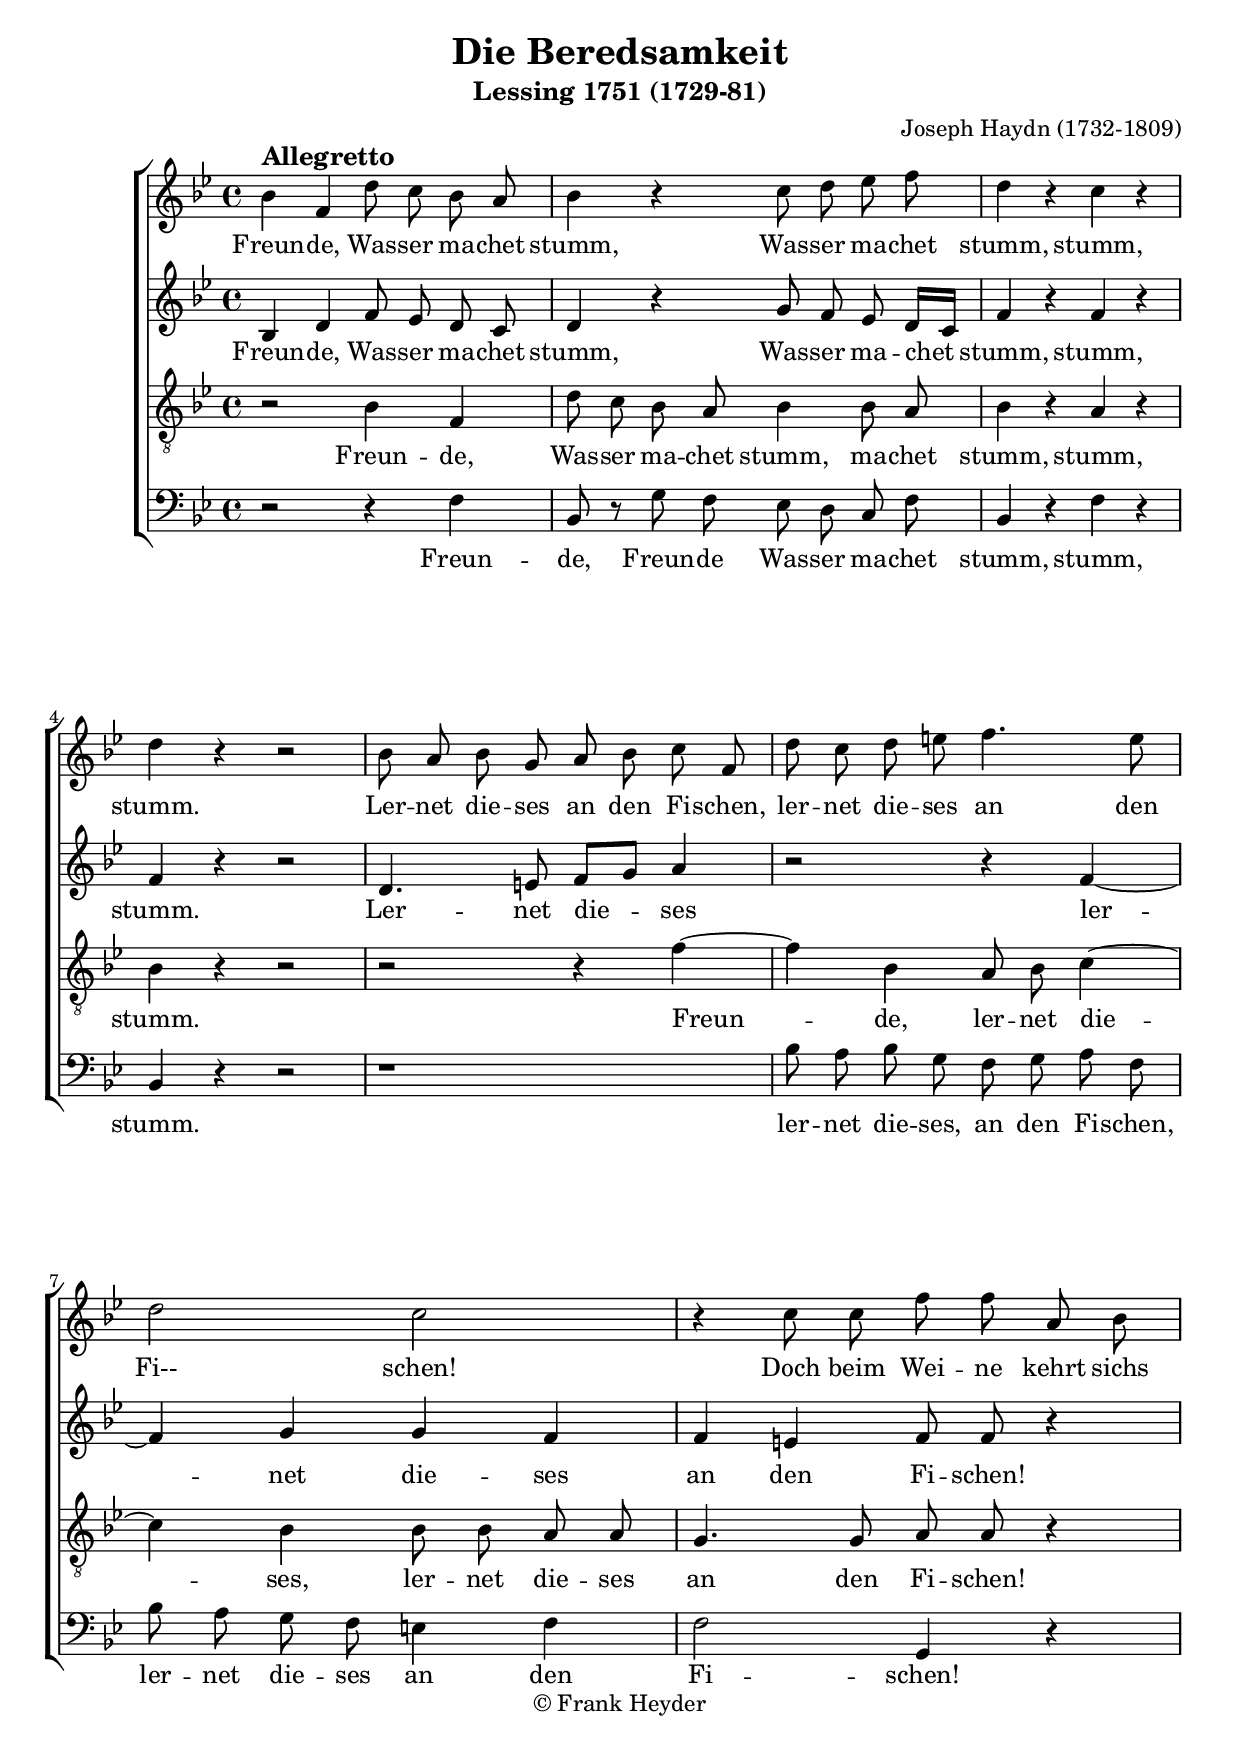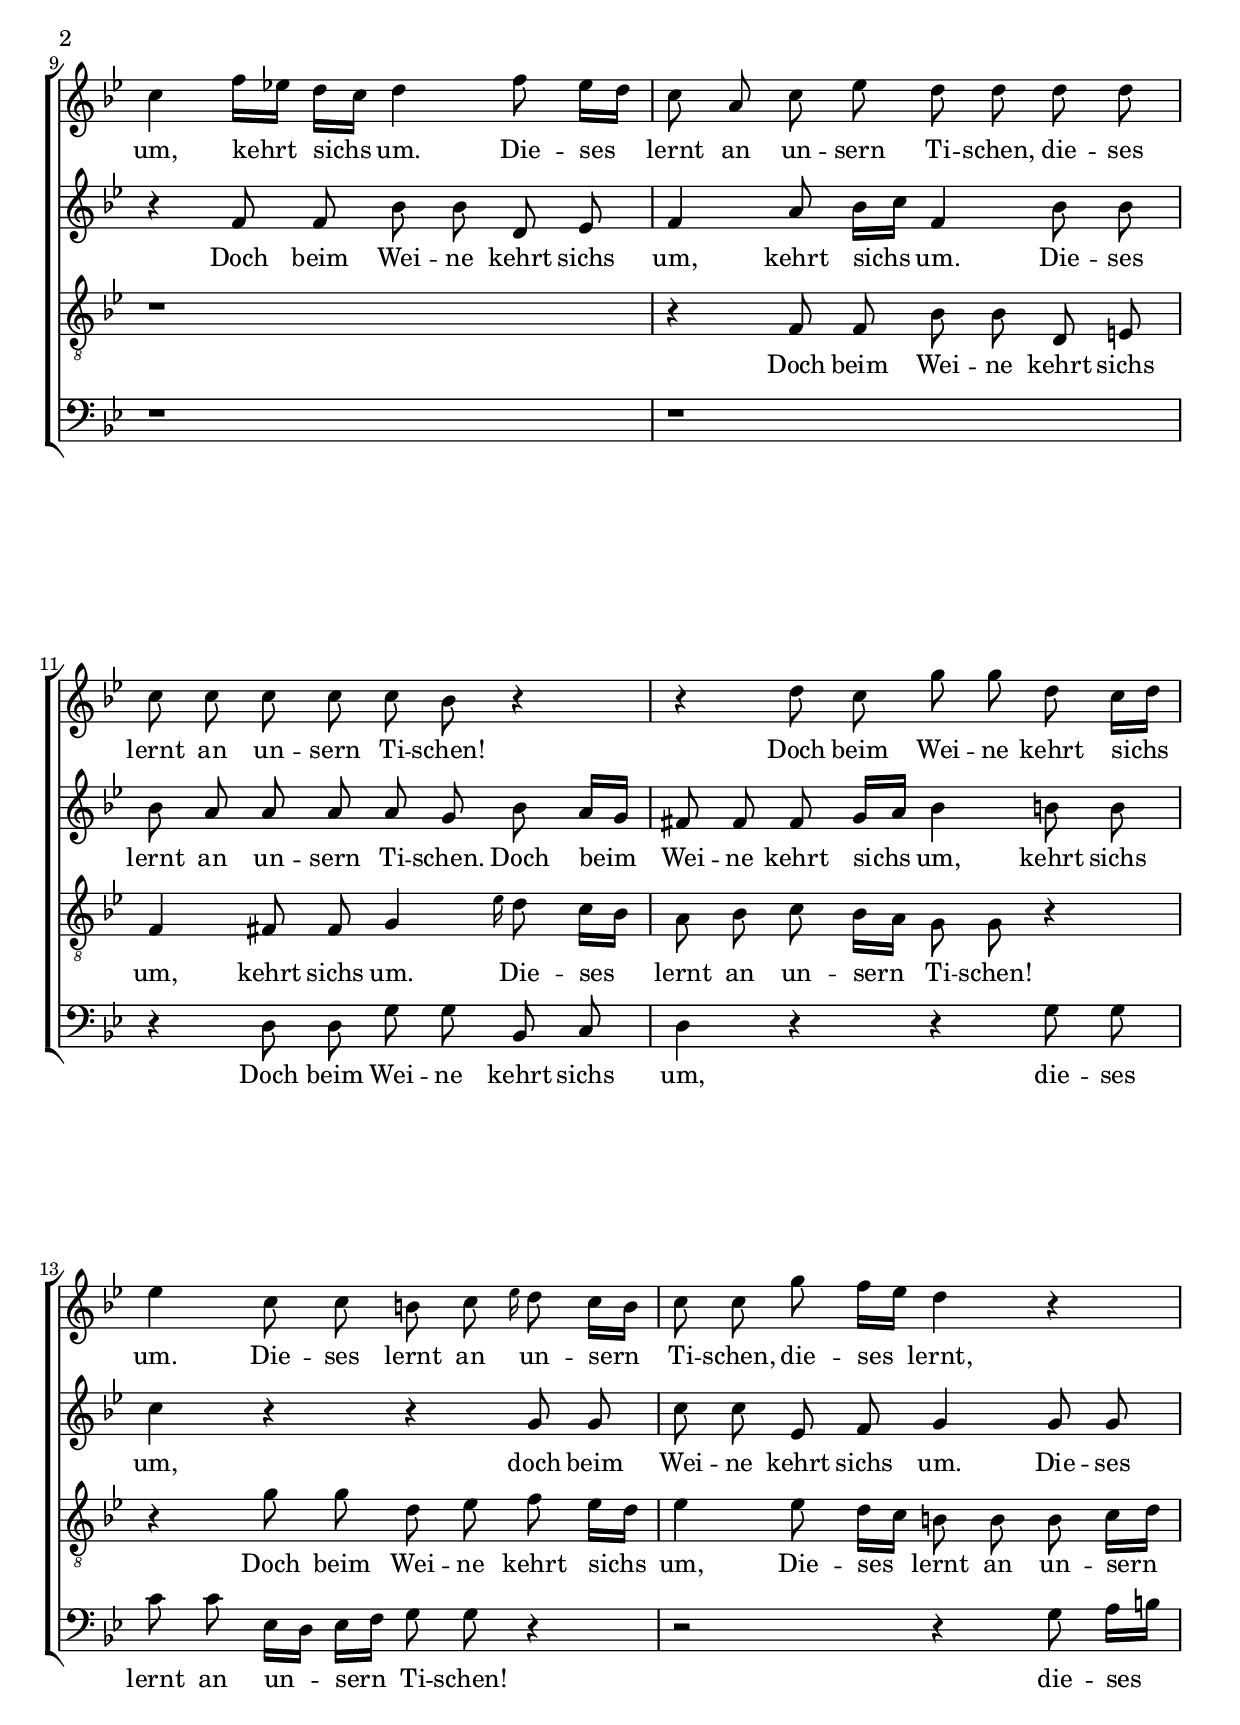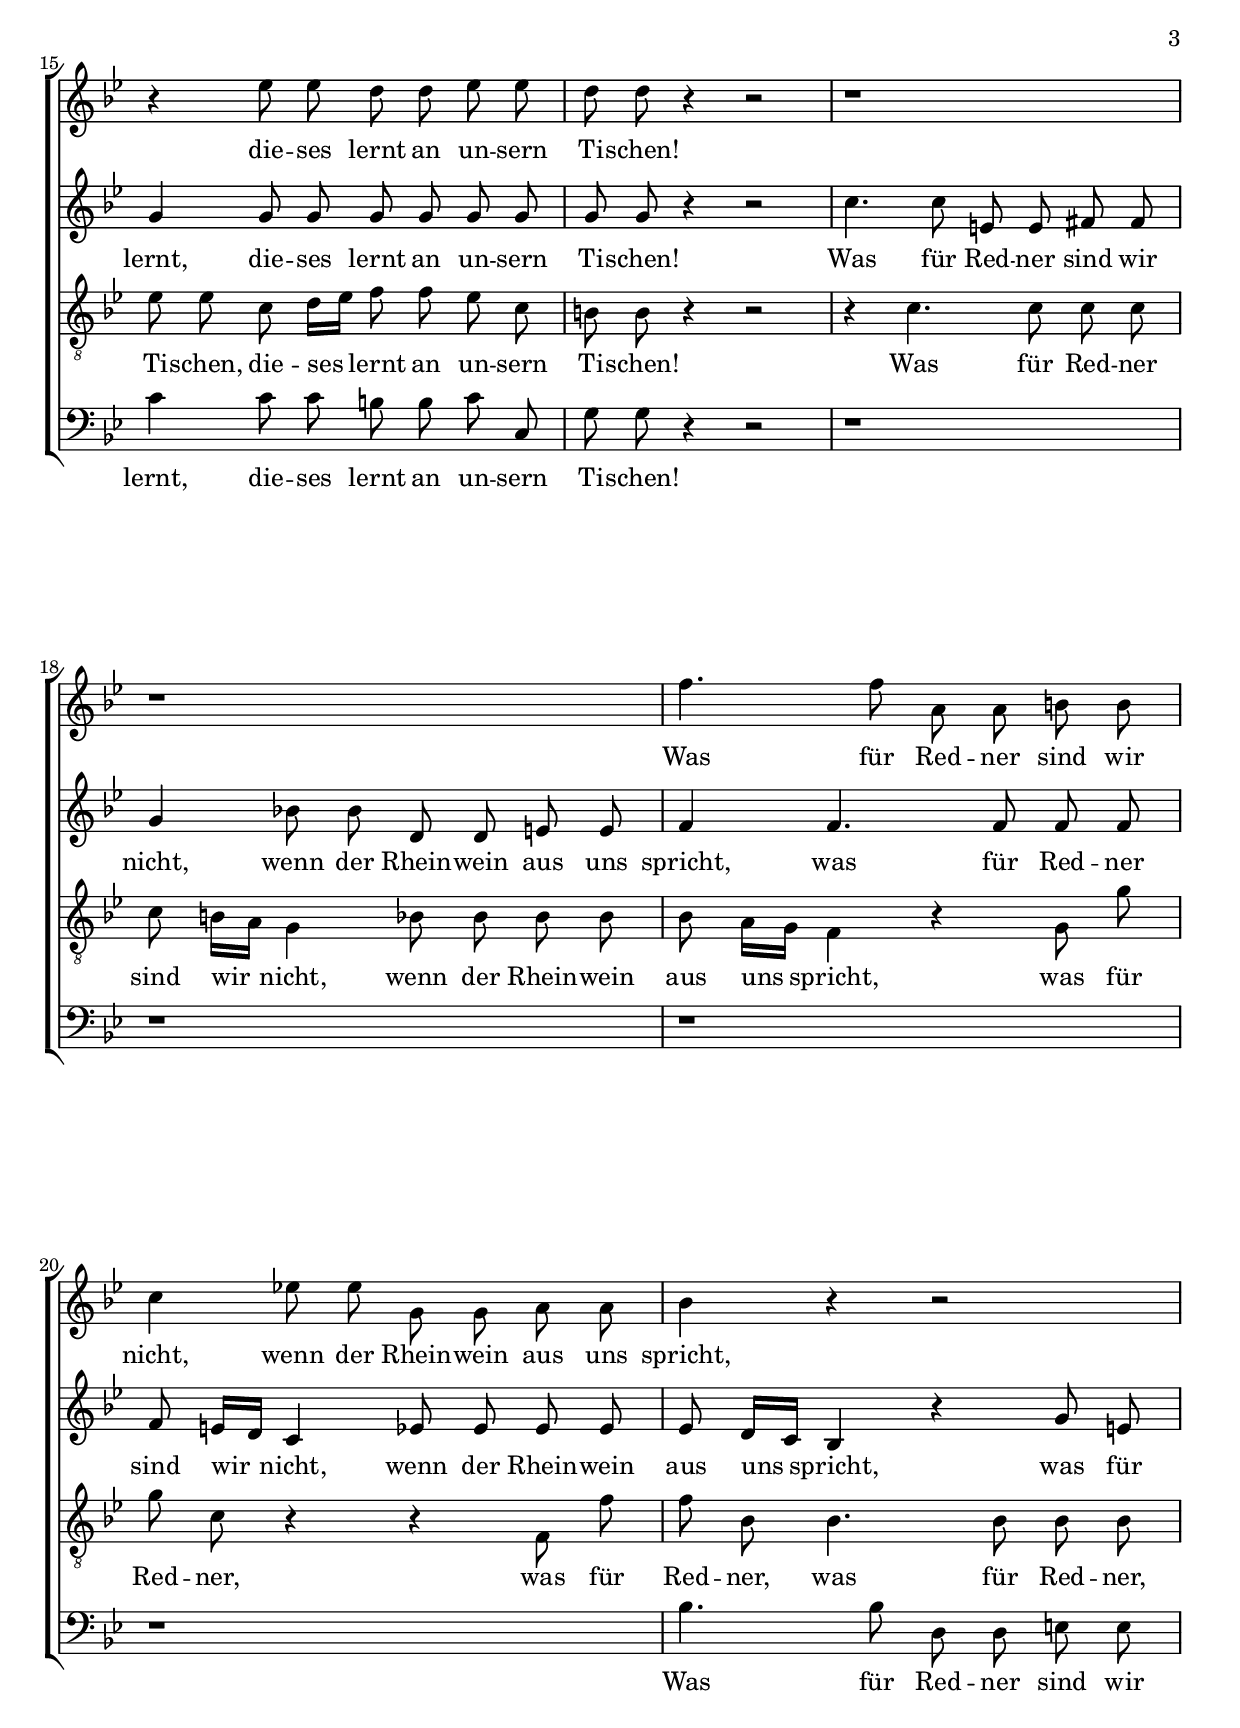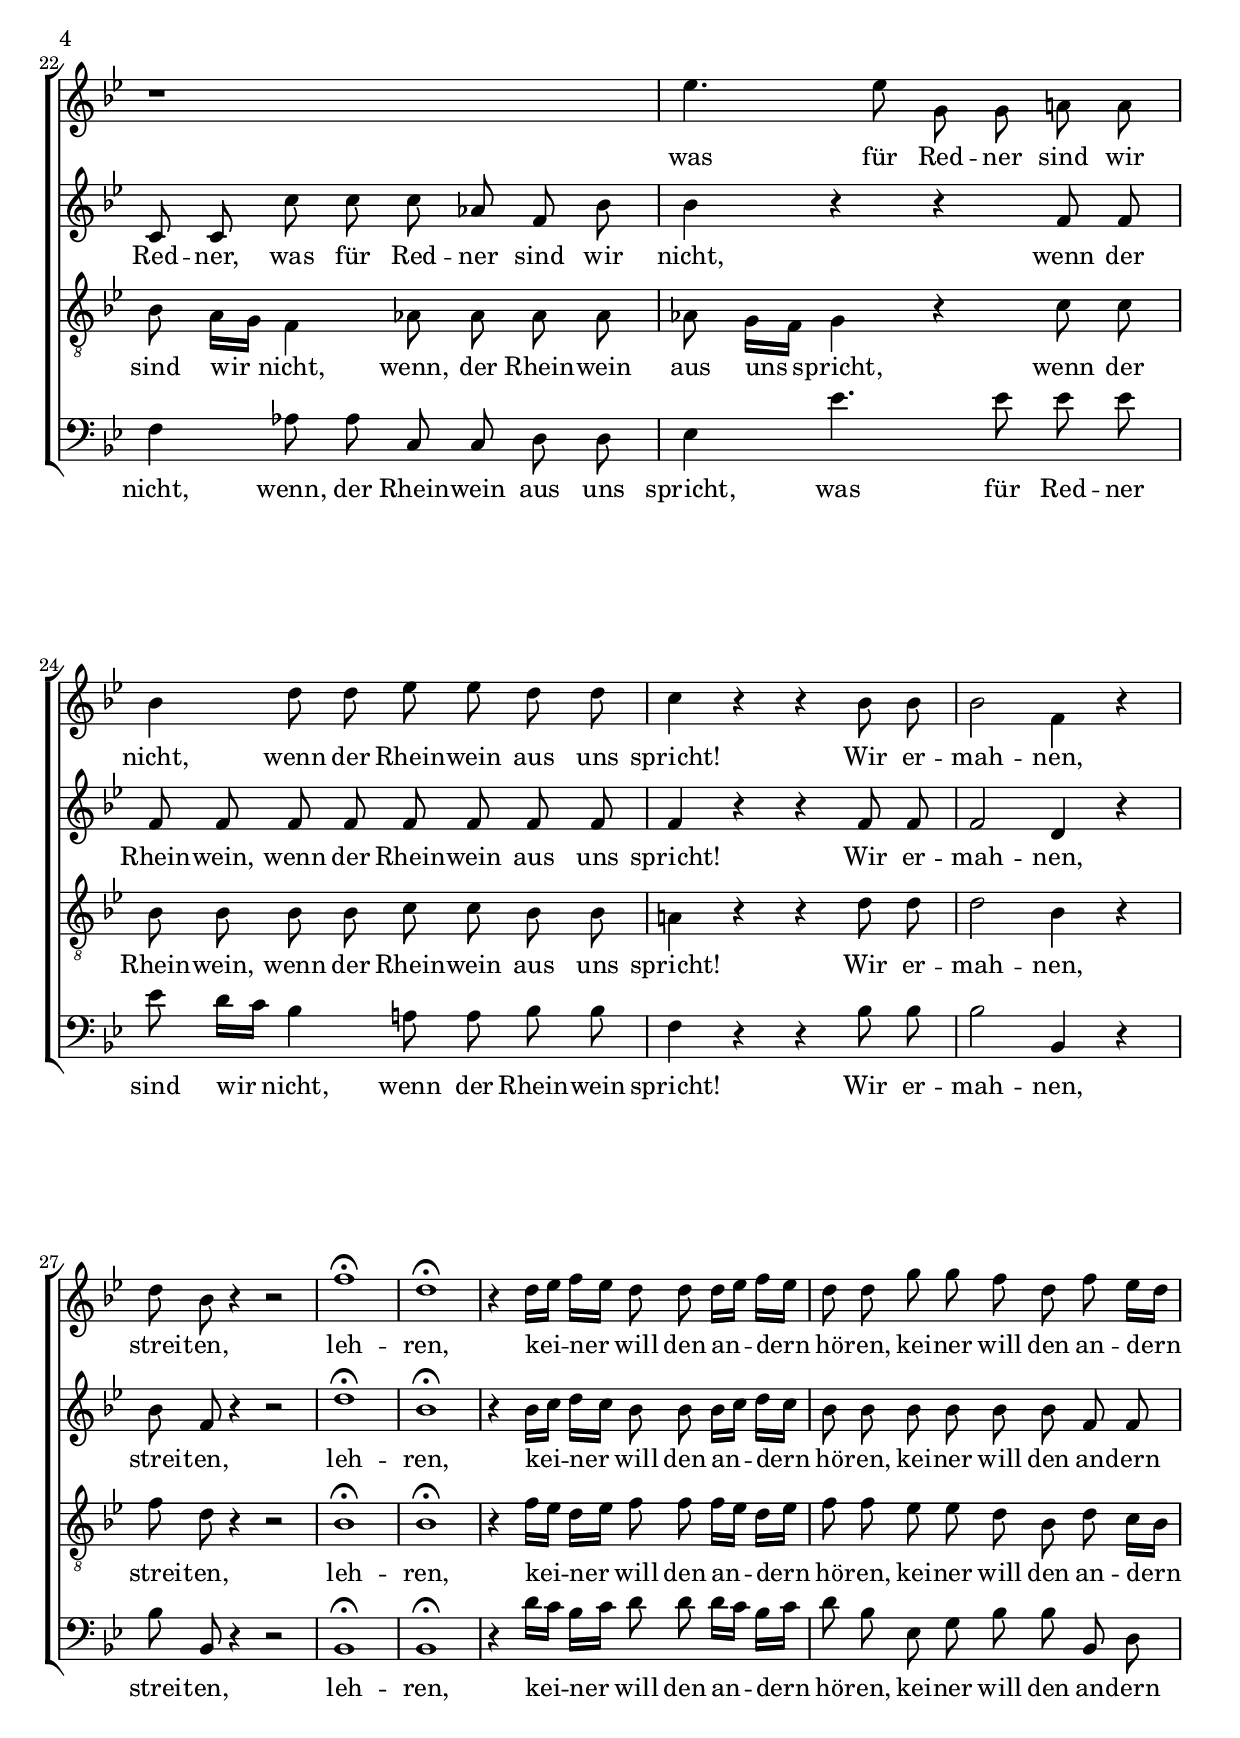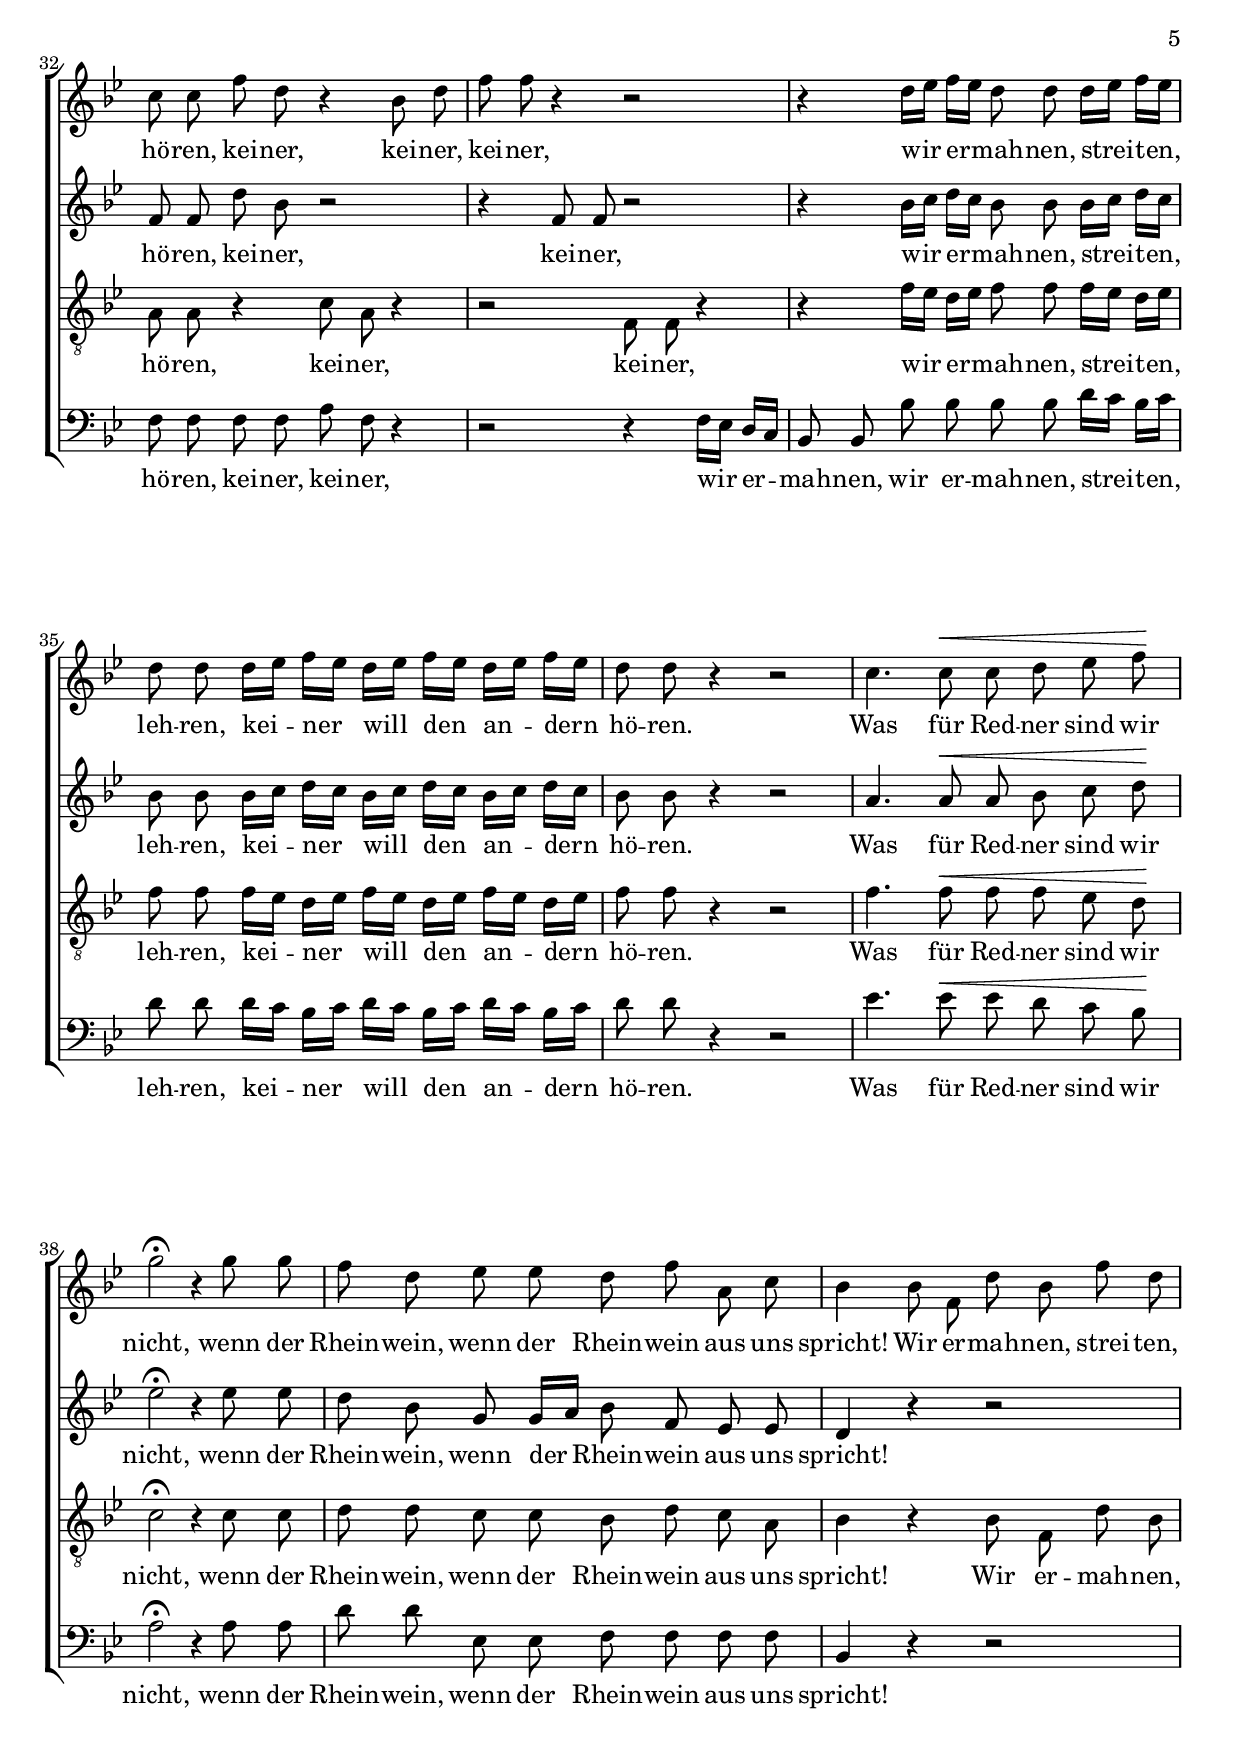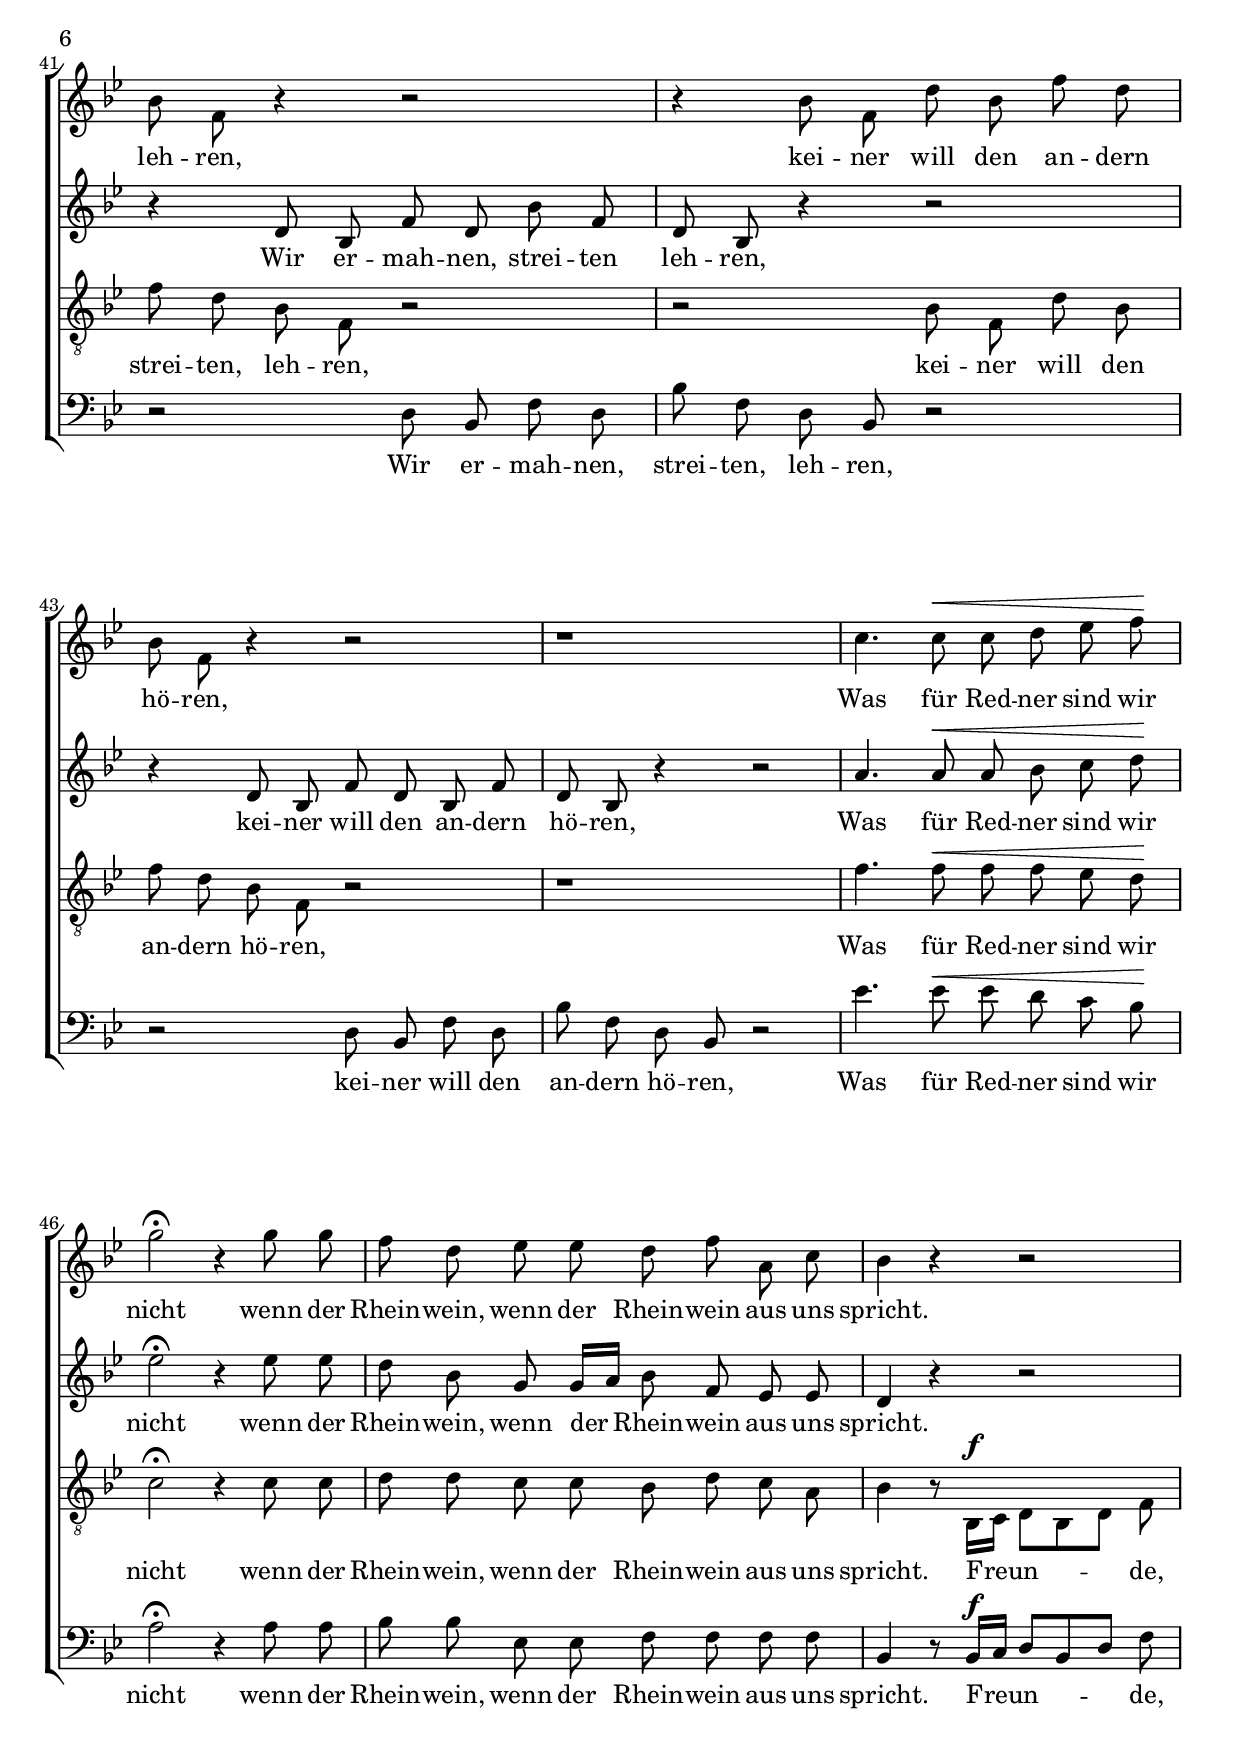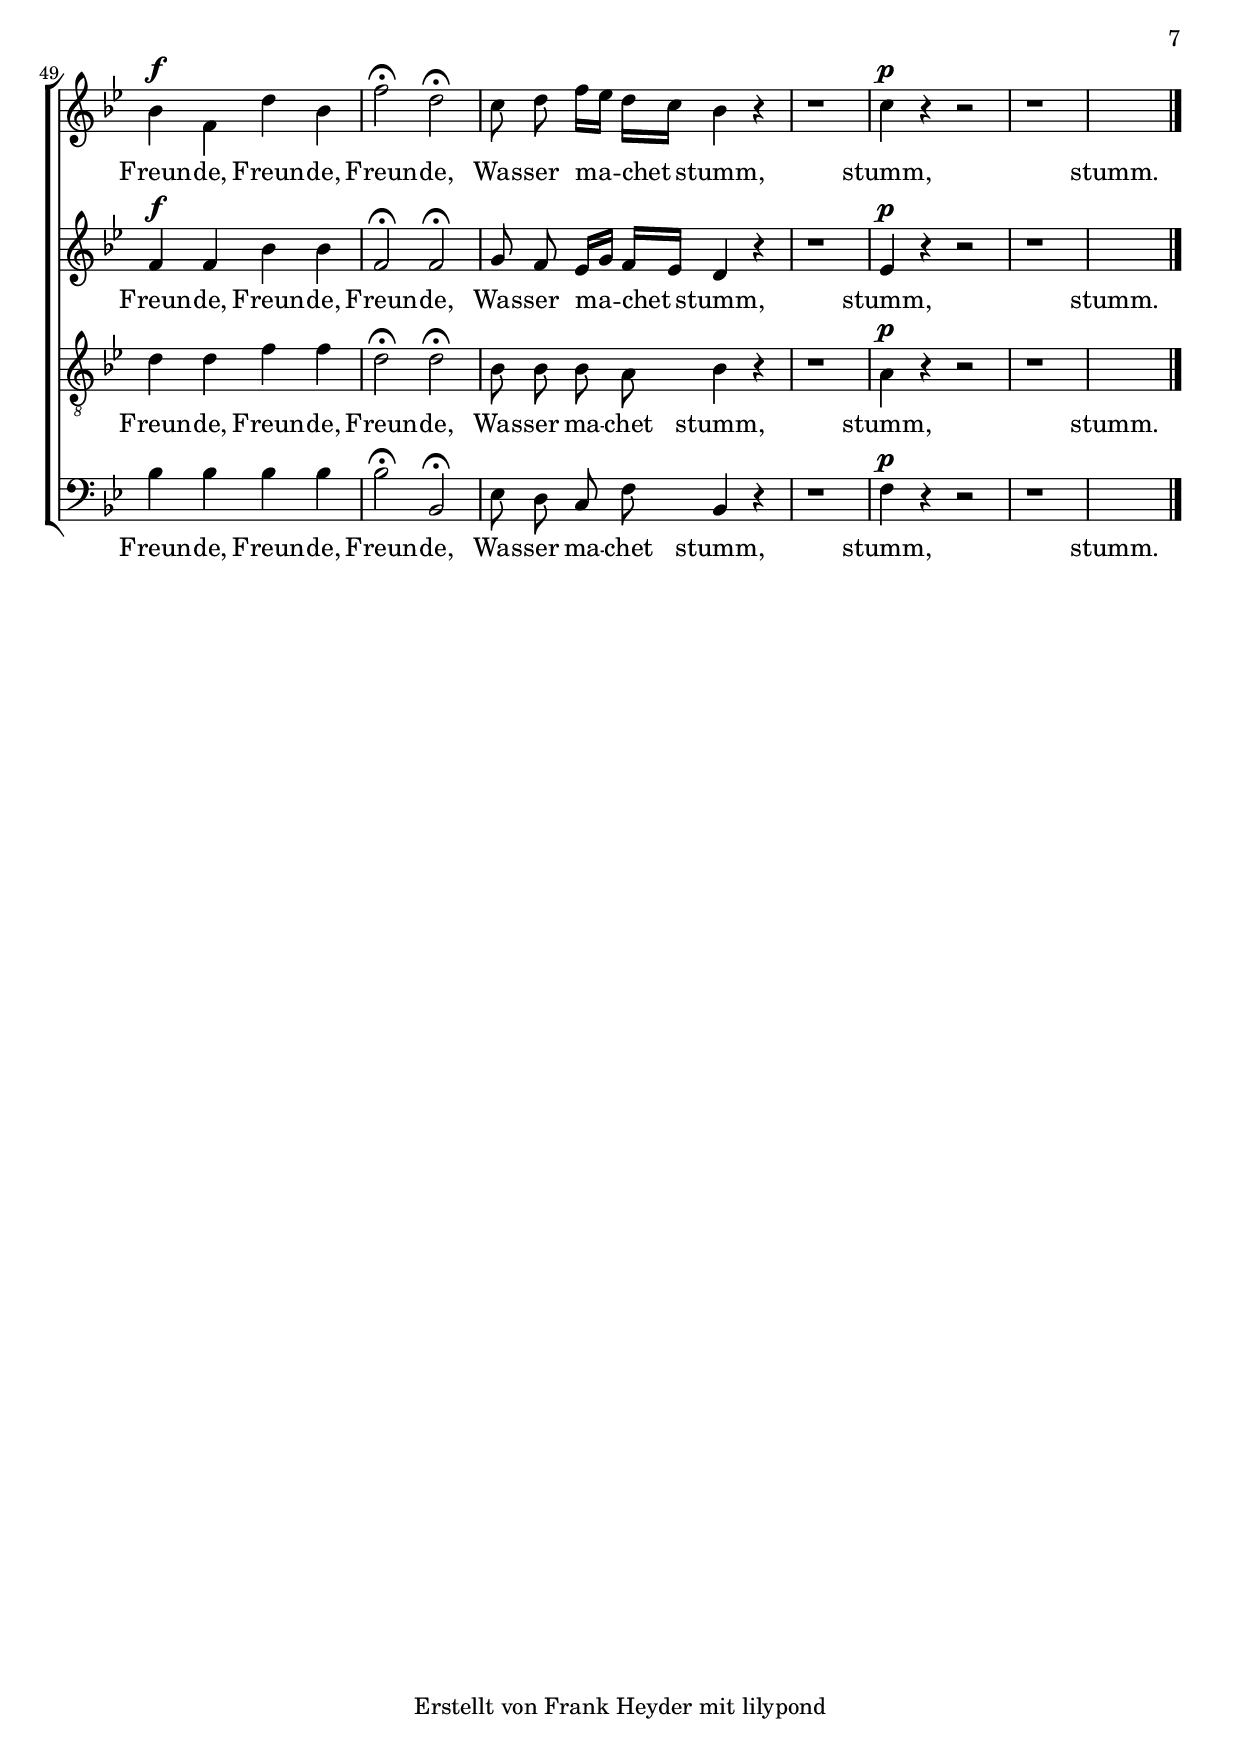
\version "2.4.2"
\include "deutsch.ly"

\header{
	filename  = "Die_Beredsamkeit.ly"
	title     = "Die Beredsamkeit"
	subtitle  = "Lessing 1751 (1729-81)"
	composer  = "Joseph Haydn (1732-1809)"
	date      = "vor 1797"
	%opus     = "?"
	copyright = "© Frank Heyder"
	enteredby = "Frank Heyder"
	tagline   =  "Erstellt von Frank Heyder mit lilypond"
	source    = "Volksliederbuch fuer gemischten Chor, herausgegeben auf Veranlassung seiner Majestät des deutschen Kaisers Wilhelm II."
}

mSopran= {
	\set Staff.instrument = "Sopran "
	\set Staff.instr = "S "
	\set Staff.midiInstrument = "violin"

	\key b \major
	\autoBeamOff
	\time 4/4
	\clef "treble"
	\relative c'' {
		b4^\markup { \bold \large { Allegretto } } f d'8 c b a |
		b4 r c8 d es f |
		d4 r c r |
		d r r2 |
		b8 a b g a b c f, |
		d' c d e f4. e8 |
		d2 c |
		r4 c8 c f f a, b |
		c4 f16[ es!] d[ c ] d4 f8 es16[ d] |
		c8 a c es d d d d |
		c c c c c b r4 |
		r d8 c g' g d c16[ d] |
		es4 c8 c h c \appoggiatura { \stemDown es16 } d8 c16[ h] |
		c8 c g' f16[ es] d4 r |
		r es8 es d d es es |
		d d r4 r2 |
		r1 | r1 |
		f4. f8 a,8 a h h |
		c4 es!8 es g, g a a |
		b4 r r2 |
		r1
		es4. es8 g, g a! a |
		b4 d8 d es es d d |
		c4 r r b8 b |
		b2 f4 r |
		d'8 b r4 r2 |
		f'1^\fermata |
		d^\fermata |
		r4 d16[ es] f[ es] d8 d d16[ es] f[ es] |
		d8 d g g f d f es16[ d] |
		c8 c f d r4 b8 d |
		f f r4 r2 |
		r4 d16[ es] f[ es] d8 d d16[ es] f[ es ] |
		d 8 d d16[ es] f[ es] d[ es] f[ es] d[ es] f[ es] |
		d8 d r4 r2 |
		c4. c8^\< c d es f\! |
		g2^\fermata r4 g8 g |
		f d es es d f a, c |
		b4 b8 f d' b f' d |
		b f r4 r2 |
		r4 b8 f d' b f' d |
		b f r4 r2 |
		r1 |
		c'4. c8^\< c d es f\! |
		g2^\fermata r4 g8 g |
		f d es es d f a, c |
		b4 r4 r2 |
		b4^\f f d' b |
		f'2^\fermata d^\fermata |
		c8 d f16[ es] d[ c] b4 r |
		r1 |
		c4^\p r r2 |
		r1 |
		\hideNotes c \unHideNotes
		\bar "|."
	}
}

mAlt = {
	\set Staff.instrument = "Alt "
	\set Staff.instr = "A "
	\set Staff.midiInstrument = "violin"

	\key b \major
	\autoBeamOff
	\time 4/4
	\clef "treble"
	\relative c' {
		b4 d f8 es d c |
		d4 r g8 f es d16[ c] |
		f4 r f r |
		f r r2 |
		d4. e8 f[ g] a4 |
		r2 r4 f~ |
		f g g f |
		f e f8 f r4 |
		r f8 f b b d, es |
		f4 a8 b16[ c] f,4 b8 b |
		b a a a a g b a16[ g] |
		fis8 fis fis g16[ a] b4 h8 h |
		c4 r r g8 g |
		c c es, f g4 g8 g |
		g4 g8 g g g g g |
		g g r4 r2 | c4. c8 e, e fis fis |
		g4 b!8 b d, d e e |
		f4 f4. f8 f f |
		f e16[ d] c4 es8 es es es |
		es d16[ c] b4 r g'8 e |
		c c c' c c as f b |
		b4 r r f8 f |
		f f f f f f f f |
		f4 r r f8 f |
		f2 d4 r b'8 f r4 r2 |
		d'1^\fermata |
		b^\fermata |
		r4 b16[ c] d[ c] b8 b b16[ c] d[ c] |
		b8 b b b b b f f |
		f f d' b r2 |
		r4 f8 f r2 |
		r4 b16[ c] d[ c] b8 b b16[ c] d[ c] |
		b8 b b16[ c] d[ c] b[ c] d[ c] b[ c] d[ c] |
		b8 b r4 r2 |
		a4. a8^\< a b c d\! |
		es2^\fermata r4 es8 es |
		d b g g16[ a] b8 f es es |
		d4 r r2 |
		r4 d8 b f' d b' f |
		d b r4 r2 |
		r4 d8 b f' d b f' |
		d b r4 r2 |
		a'4. a8^\< a b c d\! |
		es2^\fermata r4 es8 es |
		d b g g16[ a] b8 f es es |
		d4 r4 r2 | f4^\f f b b |
		f2^\fermata f^\fermata |
		g8 f es16[ g] f[ es] d4 r |
		r1 |
		es4^\p r r2 |
		r1 |
		\hideNotes
		es
		\unHideNotes
		\bar "|."
	}
}

mTenor = {
	\set Staff.instrument = "Tenor "
	\set Staff.instr = "T "
	\set Staff.midiInstrument = "violin"

	\key b \major
	\autoBeamOff
	\time 4/4
	\clef "treble_8"
	\relative c' {
		r2 b4 f |
		d'8 c b a b4 b8 a |
		b4 r a r |
		b r r2 |
		r2 r4 f'4~ |
		f b, a8 b c4~ |
		c b b8 b a a |
		g4. g8 a a r4 |
		r1 |
		r4 f8 f b b d, e |
		f4 fis8 fis g4 \appoggiatura { \stemDown es'16 }d8 c16[ b] |
		a8 b c b16[ a] g8 g r4 |
		r g'8 g d es f es16[ d] |
		es4 es8 d16[ c] h8 h h c16[ d] |
		es8 es c d16[ es] f8 f es c |
		h h r4 r2 |
		r4 c4. c8 c c |
		c h16[ a] g4 b8 b b b |
		b a16[ g] f4 r g8 g' |
		g c, r4 r f,8 f' |
		f b, b4. b8 b b |
		b a16[ g] f4 as8 as as as |
		as g16[ f] g4 r c8 c |
		b b b b c c b b |
		a!4 r r d8 d |
		d2 b4 r | f'8 d r4 r2 |
		b1^\fermata |
		b^\fermata |
		r4 f'16[ es] d[ es] f8 f f16[ es] d[ es] |
		f8 f es es d b d c16[ b] |
		a8 a r4 c8 a r4 |
		r2 f8 f r4 |
		r f'16[ es] d[ es] f8 f f16[ es] d[ es] |
		f8 f f16[ es] d[ es] f[ es] d[ es] f[ es] d[ es] |
		f8 f r4 r2 |
		f4. f8^\< f f es d\! |
		c2^\fermata r4 c8 c |
		d d c c b d c a |
		b4 r b8 f d' b |
		f' d b f r2 |
		r b8 f d' b |
		f' d b f r2 |
		r1 |
		f'4. f8^\< f f es d\! |
		c2^\fermata r4 c8 c |
		d d c c b d c a |
		b4 r8 b,16([^\f c] d8[ b d]) f |
		d'4 d f f |
		d2^\fermata d^\fermata |
		b8 b b a b4 r |
		r1 |
		a4^\p r4 r2 |
		r1 |
		\hideNotes
		a
		\unHideNotes
		\bar "|."
	}
}

mBass = {
	\set Staff.instrument = "Baß "
	\set Staff.instr = "B "
	\set Staff.midiInstrument = "violin"

	\key b \major
	\autoBeamOff
	\time 4/4
	\clef "bass"
	\relative c {
		r2 r4 f |
		b,8 r g' f es d c f |
		b,4 r f' r |
		b, r r2 |
		r1 |
		b'8 a b g f g a f |
		b a g f e4 f |
		f2 g,4 r |
		r1 | r1 |
		r4 d'8 d g g b, c |
		d4 r r g8 g |
		c c es,16[ d] es[ f] g8 g r4 |
		r2 r4 g8 a16[ h] |
		c4 c8 c h h c c, |
		g' g r4 r2 |
		r1 |
		r1 |
		r1 |
		r1 |
		b4. b8 d, d e e |
		f4 as8 as c, c d d |
		es4 es'4. es8 es es |
		es d16[ c] b4 a!8 a b b |
		f4 r r b8 b |
		b2 b,4 r |
		b'8 b, r4 r2 |
		b1^\fermata |
		b^\fermata |
		r4 d'16[ c] b[ c] d8 d d16[ c] b[ c ] |
		d8 b es, g b b b, d |
		f f f f a f r4 |
		r2 r4 f16[ es] d[ c] |
		b8 b b' b b b d16[ c] b[ c] |
		d8 d d16[ c] b[ c] d[ c] b[ c] d[ c] b[ c] |
		d8 d r4 r2 |
		es4. es8^\< es d c b\! |
		a2^\fermata r4 a8 a |
		d d es, es f f f f |
		b,4 r r2 |
		r2 d8 b f' d |
		b' f d b r2 |
		r d8 b f' d |
		b' f d b r2 |
		es'4. es8^\< es d c b\! |
		a2^\fermata r4 a8 a |
		b b es, es f f f f |
		b,4 r8 b16([^\f c] d8[ b d]) f |
		b4 b b b |
		b2^\fermata b,^\fermata |
		es8 d c f b,4 r |
		r1 |
		f'4^\p r r2 |
		r1 |
		\hideNotes
		f
		\unHideNotes
		\bar "|."
	}
}

lSopran = \lyricmode {
	Freun -- de, Was -- ser ma -- chet
	stumm, Was -- ser ma -- chet
	stumm, stumm,
	stumm.
	Ler -- net die -- ses an den Fi -- schen,
	ler -- net die -- ses an den
	Fi-- schen!
	Doch beim Wei -- ne kehrt sichs
	um, kehrt sichs um. Die -- ses
	lernt an un -- sern Ti -- schen, die -- ses
	lernt an un -- sern Ti -- schen!
	Doch beim Wei -- ne kehrt sichs
	um. Die -- ses lernt an un -- sern
	Ti -- schen, die -- ses lernt,
	die -- ses lernt an un -- sern
	Ti -- schen!
	Was für Red -- ner sind wir
	nicht, wenn der Rhein -- wein aus uns
	spricht,
	was für Red -- ner sind wir
	nicht, wenn der Rhein -- wein aus uns
	spricht! Wir er --
	mah -- nen,
	strei -- ten,
	leh --
	ren,
	kei -- ner will den an -- dern
	hö -- ren, kei -- ner will den an -- dern
	hö -- ren, kei -- ner, kei -- ner,
	kei -- ner,
	wir er -- mah -- nen, strei -- ten,
	leh -- ren, kei -- ner will den an -- dern
	hö -- ren.
	Was für Red -- ner sind wir
	nicht, wenn der
	Rhein -- wein, wenn der Rhein -- wein aus uns
	spricht! Wir er -- mah -- nen, strei -- ten,
	leh -- ren,
	kei -- ner will den an -- dern
	hö -- ren,
	Was für Red -- ner sind wir
	nicht wenn der
	Rhein -- wein, wenn der Rhein -- wein aus uns
	spricht.
	Freun -- de, Freun -- de,
	Freun -- de,
	Was -- ser ma -- chet stumm,
	stumm,
	stumm.
}

lAlt = \lyricmode {
	Freun -- de, Was -- ser ma -- chet
	stumm, Was -- ser ma -- chet
	stumm, stumm,
	stumm.
	Ler -- net die -- ses
	ler --
	net die -- ses
	an den Fi -- schen!
	Doch beim Wei -- ne kehrt sichs
	um, kehrt sichs um. Die -- ses
	lernt an un -- sern Ti -- schen. Doch beim
	Wei -- ne kehrt sichs um, kehrt sichs
	um, doch beim
	Wei -- ne kehrt sichs um. Die -- ses
	lernt, die -- ses lernt an un -- sern
	Ti -- schen!
	Was für Red -- ner sind wir
	nicht, wenn der Rhein -- wein aus uns
	spricht, was für Red -- ner
	sind wir nicht, wenn der Rhein -- wein
	aus uns spricht, was für
	Red -- ner, was für Red -- ner sind wir 
	nicht, wenn der
	Rhein -- wein, wenn der Rhein -- wein aus uns
	spricht! Wir er --
	mah -- nen,
	strei -- ten,
	leh --
	ren,
	kei -- ner will den an -- dern
	hö -- ren, kei -- ner will den an -- dern
	hö -- ren, kei -- ner,
	kei -- ner,
	wir er -- mah -- nen, strei -- ten,
	leh -- ren, kei -- ner will den an -- dern
	hö -- ren.
	Was für Red -- ner sind wir
	nicht, wenn der
	Rhein -- wein, wenn der Rhein -- wein aus uns
	spricht!
	Wir er -- mah -- nen, strei -- ten
	leh -- ren,
	kei -- ner will den an -- dern
	hö -- ren,
	Was für Red -- ner sind wir
	nicht wenn der
	Rhein -- wein, wenn der Rhein -- wein aus uns
	spricht.
	Freun -- de, Freun -- de,
	Freun -- de,
	Was -- ser ma -- chet stumm,
	stumm,
	stumm.
}

lTenor = \lyricmode {
	Freun -- de,
	Was -- ser ma -- chet stumm, ma -- chet
	stumm, stumm,
	stumm.
	Freun --
	de, ler -- net die --
	ses, ler -- net die -- ses
	an den Fi -- schen!
	Doch beim Wei -- ne kehrt sichs
	um, kehrt sichs um. Die -- ses
	lernt an un -- sern Ti -- schen!
	Doch beim Wei -- ne kehrt sichs
	um, Die -- ses lernt an un -- sern
	Ti -- schen, die -- ses lernt an un -- sern
	Ti -- schen!
	Was für Red -- ner
	sind wir nicht, wenn der Rhein -- wein
	aus uns spricht, was für
	Red -- ner, was für
	Red -- ner, was für Red -- ner,
	sind wir nicht,  wenn, der Rhein -- wein
	aus uns spricht, wenn der
	Rhein -- wein, wenn der Rhein -- wein aus uns
	spricht! Wir er --
	mah -- nen,
	strei -- ten,
	leh --
	ren,
	kei -- ner will den an -- dern
	hö -- ren, kei -- ner will den an -- dern
	hö -- ren, kei -- ner,
	kei -- ner,
	wir er -- mah -- nen, strei -- ten,
	leh -- ren, kei -- ner will den an -- dern
	hö -- ren.
	Was für Red -- ner sind wir
	nicht, wenn der
	Rhein -- wein, wenn der Rhein -- wein aus uns
	spricht! Wir er -- mah -- nen,
	strei -- ten, leh -- ren,
	kei -- ner will den
	an -- dern hö -- ren,
	Was für Red -- ner sind wir
	nicht wenn der
	Rhein -- wein, wenn der Rhein -- wein aus uns
	spricht. Freun -- de,
	Freun -- de, Freun -- de,
	Freun -- de,
	Was -- ser ma -- chet stumm,
	stumm,
	stumm.
}

lBass = \lyricmode {
	Freun --
	de, Freun -- de Was -- ser ma -- chet
	stumm, stumm,
	stumm.
	ler -- net die -- ses, an den Fi -- schen,
	ler -- net die -- ses an den
	Fi -- schen!
	Doch beim Wei -- ne kehrt sichs
	um, die -- ses
	lernt an un -- sern Ti -- schen!
	die -- ses
	lernt, die -- ses lernt an un -- sern
	Ti -- schen!
	Was für Red -- ner sind wir
	nicht, wenn, der Rhein -- wein aus uns
	spricht, was für Red -- ner
	sind wir nicht, wenn der Rhein -- wein
	spricht! Wir er --
	mah -- nen,
	strei -- ten,
	leh --
	ren,
	kei -- ner will den an -- dern
	hö -- ren, kei -- ner will den an -- dern
	hö -- ren, kei -- ner, kei -- ner,
	wir er --
	mah -- nen, wir er -- mah -- nen, strei -- ten,
	leh -- ren, kei -- ner will den an -- dern
	hö -- ren.
	Was für Red -- ner sind wir
	nicht, wenn der
	Rhein -- wein, wenn der Rhein -- wein aus uns
	spricht!
	Wir er -- mah -- nen,
	strei -- ten, leh -- ren,
	kei -- ner will den
	an -- dern hö -- ren,
	Was für Red -- ner sind wir
	nicht wenn der
	Rhein -- wein, wenn der Rhein -- wein aus uns
	spricht. Freun -- de,
	Freun -- de, Freun -- de,
	Freun -- de,
	Was -- ser ma -- chet stumm,
	stumm,
	stumm.
}
%}

\score{
	\context ChoirStaff = Chor
	<<
		\context Voice = mSopran << \mSopran >>
		\context Lyrics = lSopran \lyricsto mSopran { \lSopran }
		\context Voice = mAlt << \mAlt >>
		\context Lyrics = lAlt \lyricsto mAlt { \lAlt }
		\context Voice = mTenor << \mTenor >>
		\context Lyrics = lTenor \lyricsto mTenor { \lTenor }
		\context Voice = mBass << \mBass >>
		\context Lyrics = lBass \lyricsto mBass { \lBass }
	>>
	\midi{ \tempo 4=120 }
	\layout {
		\context {
			\Score
                        \override BarNumber #'extra-offset = #'(0.0 . 0.0)

		    }
    		\context {
      			\Voice
			\override Slur #'transparent = ##t
		}
	}
}